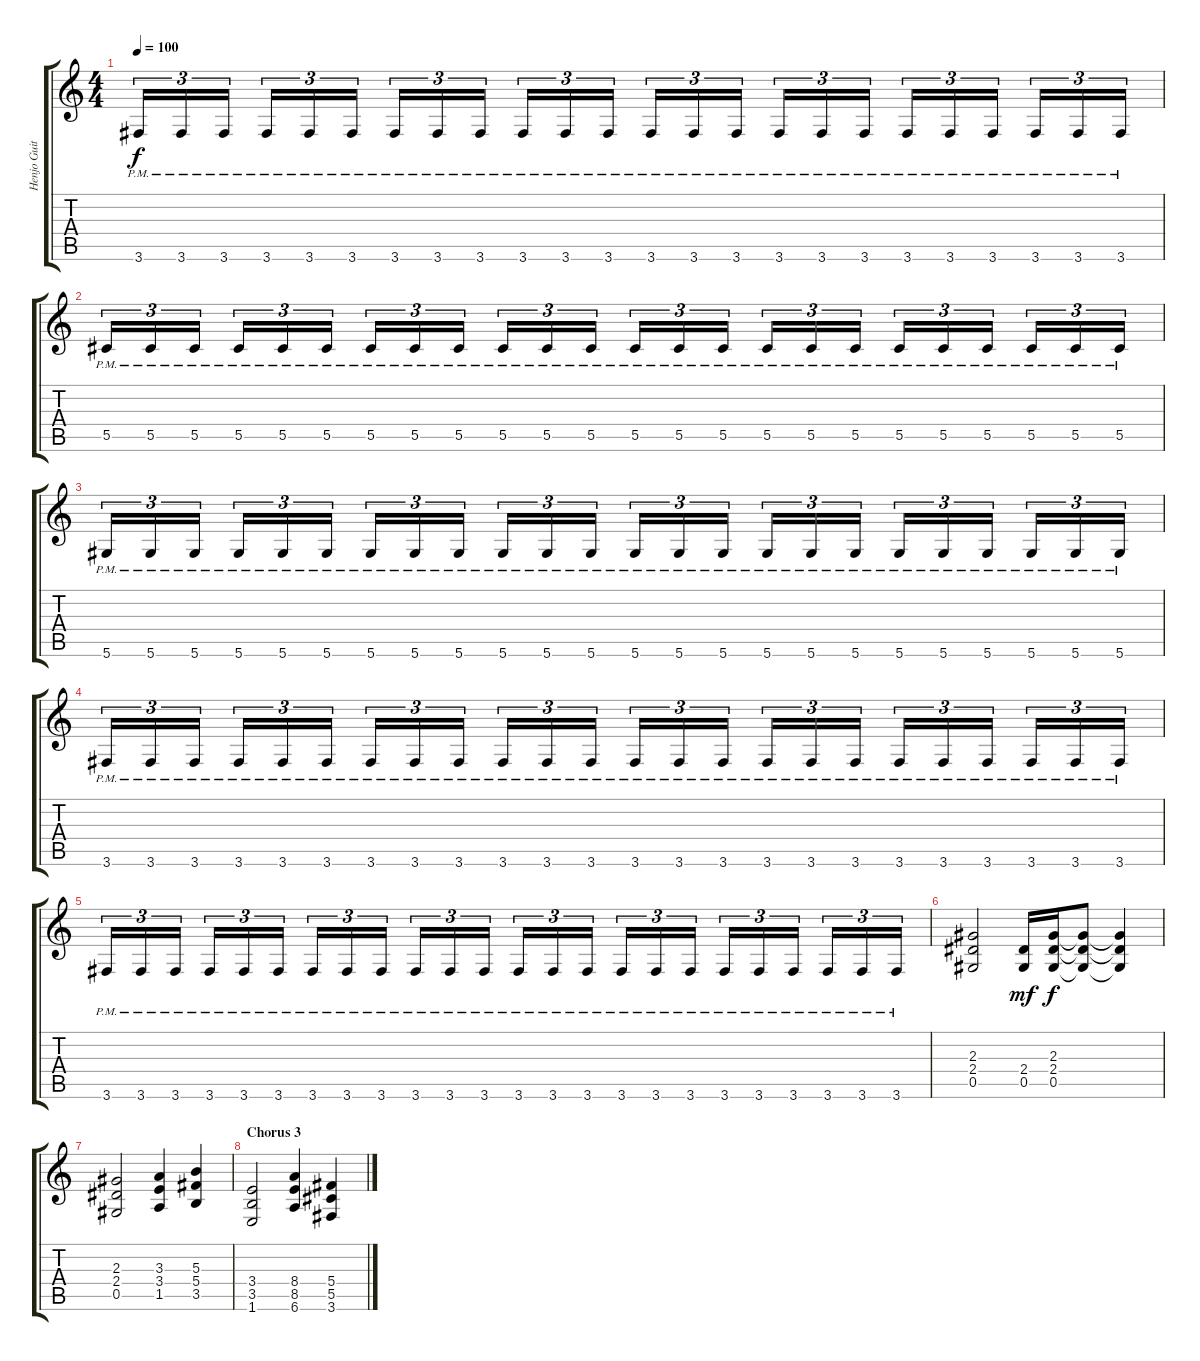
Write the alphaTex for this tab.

\track ("Henjo Guitar" "Henjo Guit") {instrument distortionguitar}
\staff {score tabs}
\tuning (Eb4 Bb3 Gb3 Db3 Ab2 Eb2) {hide}
\ts (4 4)
\tempo 100
\clef g2
\ks c
3.6{pm}.16{tu (3 2) dy f} 3.6{pm}.16{tu (3 2)} 3.6{pm}.16{tu (3 2)} 3.6{pm}.16{tu (3 2)} 3.6{pm}.16{tu (3 2)} 3.6{pm}.16{tu (3 2)} 3.6{pm}.16{tu (3 2)} 3.6{pm}.16{tu (3 2)} 3.6{pm}.16{tu (3 2)} 3.6{pm}.16{tu (3 2)} 3.6{pm}.16{tu (3 2)} 3.6{pm}.16{tu (3 2)} 3.6{pm}.16{tu (3 2)} 3.6{pm}.16{tu (3 2)} 3.6{pm}.16{tu (3 2)} 3.6{pm}.16{tu (3 2)} 3.6{pm}.16{tu (3 2)} 3.6{pm}.16{tu (3 2)} 3.6{pm}.16{tu (3 2)} 3.6{pm}.16{tu (3 2)} 3.6{pm}.16{tu (3 2)} 3.6{pm}.16{tu (3 2)} 3.6{pm}.16{tu (3 2)} 3.6{pm}.16{tu (3 2)} |
5.5{pm}.16{tu (3 2)} 5.5{pm}.16{tu (3 2)} 5.5{pm}.16{tu (3 2)} 5.5{pm}.16{tu (3 2)} 5.5{pm}.16{tu (3 2)} 5.5{pm}.16{tu (3 2)} 5.5{pm}.16{tu (3 2)} 5.5{pm}.16{tu (3 2)} 5.5{pm}.16{tu (3 2)} 5.5{pm}.16{tu (3 2)} 5.5{pm}.16{tu (3 2)} 5.5{pm}.16{tu (3 2)} 5.5{pm}.16{tu (3 2)} 5.5{pm}.16{tu (3 2)} 5.5{pm}.16{tu (3 2)} 5.5{pm}.16{tu (3 2)} 5.5{pm}.16{tu (3 2)} 5.5{pm}.16{tu (3 2)} 5.5{pm}.16{tu (3 2)} 5.5{pm}.16{tu (3 2)} 5.5{pm}.16{tu (3 2)} 5.5{pm}.16{tu (3 2)} 5.5{pm}.16{tu (3 2)} 5.5{pm}.16{tu (3 2)} |
5.6{pm}.16{tu (3 2)} 5.6{pm}.16{tu (3 2)} 5.6{pm}.16{tu (3 2)} 5.6{pm}.16{tu (3 2)} 5.6{pm}.16{tu (3 2)} 5.6{pm}.16{tu (3 2)} 5.6{pm}.16{tu (3 2)} 5.6{pm}.16{tu (3 2)} 5.6{pm}.16{tu (3 2)} 5.6{pm}.16{tu (3 2)} 5.6{pm}.16{tu (3 2)} 5.6{pm}.16{tu (3 2)} 5.6{pm}.16{tu (3 2)} 5.6{pm}.16{tu (3 2)} 5.6{pm}.16{tu (3 2)} 5.6{pm}.16{tu (3 2)} 5.6{pm}.16{tu (3 2)} 5.6{pm}.16{tu (3 2)} 5.6{pm}.16{tu (3 2)} 5.6{pm}.16{tu (3 2)} 5.6{pm}.16{tu (3 2)} 5.6{pm}.16{tu (3 2)} 5.6{pm}.16{tu (3 2)} 5.6{pm}.16{tu (3 2)} |
3.6{pm}.16{tu (3 2)} 3.6{pm}.16{tu (3 2)} 3.6{pm}.16{tu (3 2)} 3.6{pm}.16{tu (3 2)} 3.6{pm}.16{tu (3 2)} 3.6{pm}.16{tu (3 2)} 3.6{pm}.16{tu (3 2)} 3.6{pm}.16{tu (3 2)} 3.6{pm}.16{tu (3 2)} 3.6{pm}.16{tu (3 2)} 3.6{pm}.16{tu (3 2)} 3.6{pm}.16{tu (3 2)} 3.6{pm}.16{tu (3 2)} 3.6{pm}.16{tu (3 2)} 3.6{pm}.16{tu (3 2)} 3.6{pm}.16{tu (3 2)} 3.6{pm}.16{tu (3 2)} 3.6{pm}.16{tu (3 2)} 3.6{pm}.16{tu (3 2)} 3.6{pm}.16{tu (3 2)} 3.6{pm}.16{tu (3 2)} 3.6{pm}.16{tu (3 2)} 3.6{pm}.16{tu (3 2)} 3.6{pm}.16{tu (3 2)} |
3.6{pm}.16{tu (3 2)} 3.6{pm}.16{tu (3 2)} 3.6{pm}.16{tu (3 2)} 3.6{pm}.16{tu (3 2)} 3.6{pm}.16{tu (3 2)} 3.6{pm}.16{tu (3 2)} 3.6{pm}.16{tu (3 2)} 3.6{pm}.16{tu (3 2)} 3.6{pm}.16{tu (3 2)} 3.6{pm}.16{tu (3 2)} 3.6{pm}.16{tu (3 2)} 3.6{pm}.16{tu (3 2)} 3.6{pm}.16{tu (3 2)} 3.6{pm}.16{tu (3 2)} 3.6{pm}.16{tu (3 2)} 3.6{pm}.16{tu (3 2)} 3.6{pm}.16{tu (3 2)} 3.6{pm}.16{tu (3 2)} 3.6{pm}.16{tu (3 2)} 3.6{pm}.16{tu (3 2)} 3.6{pm}.16{tu (3 2)} 3.6{pm}.16{tu (3 2)} 3.6{pm}.16{tu (3 2)} 3.6{pm}.16{tu (3 2)} |
(2.3 2.4 0.5).2{volume 13} (2.4 0.5).16{dy mf} (2.3 2.4 0.5).16{dy f} (2.3{t} 2.4{t} 0.5{t}).8 (2.3{t} 2.4{t} 0.5{t}).4 |
(2.3 2.4 0.5).2 (3.3 3.4 1.5).4 (5.3 5.4 3.5).4 |
\section ("" "Chorus 3")
(3.4 3.5 1.6).2 (8.4 8.5 6.6).4 (5.4 5.5 3.6).4
